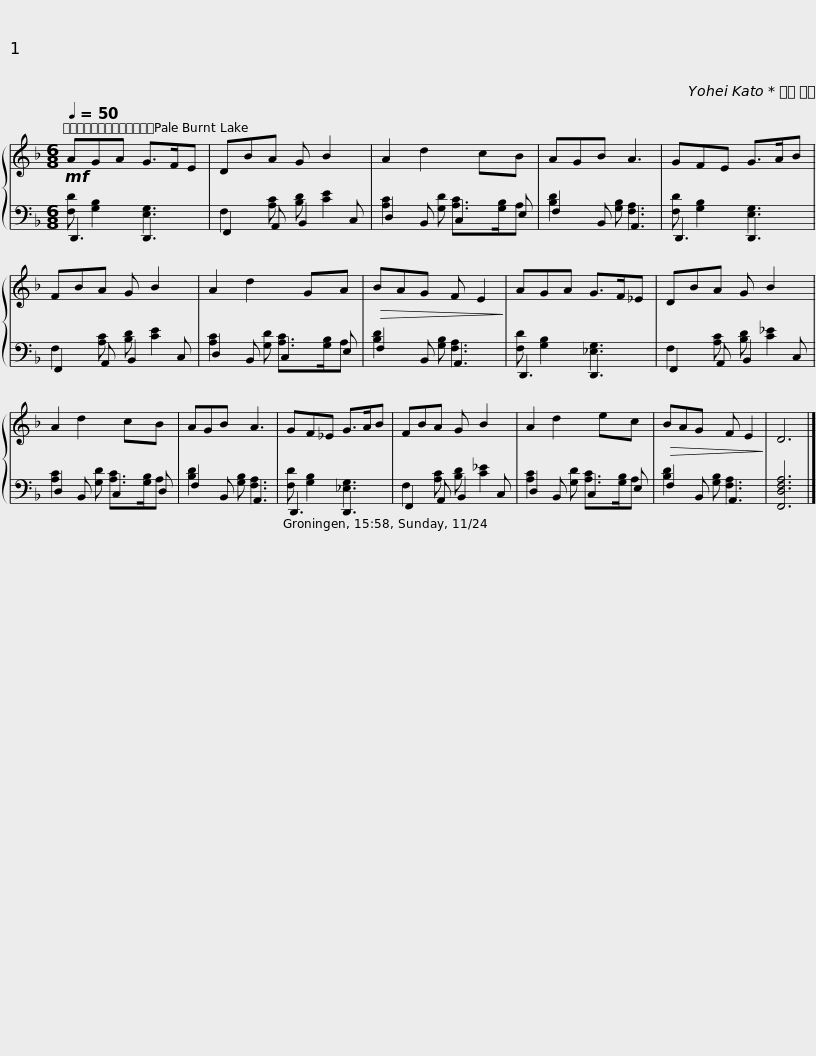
X:1
%%score { 1 | ( 2 3 ) }
L:1/8
Q:1/4=50
M:6/8
I:linebreak $
K:F
V:1 treble
V:2 bass
V:3 bass
V:1
!mf! AGA G>FE | DBA G B2 | A2 d2 cB | AGB A3 | GFE G>AB | %5
 FBA G B2 |$ A2 d2 GA |!>(! BAG F E2!>)! | AGA G>F_E | DBA G B2 | %10
 A2 d2 cB | AGB A3 |$ GF_E G>AB | FBA G B2 | A2 d2 ec | %15
!>(! BAG F E2!>)! | D6 |] %17
V:2
 D,,3 D,,3 | F,,2 A,, B,,2 C, | D,2 B,, C,2 E, | F,2 B,, A,,3 | D,,3 D,,3 | %5
 F,,2 A,, B,,2 C, |$ D,2 B,, C,2 E, | F,2 B,, A,,3 | D,,3 D,,3 | F,,2 A,, B,,2 C, | %10
 D,2 B,, C,2 D, | F,2 B,, A,,3 |$ D,,3 D,,3 | F,,2 A,, B,,2 C, | D,2 B,, C,2 E, | %15
 F,2 B,, A,,3 | [F,,D,F,A,]6 |] %17
V:3
 [F,D] [G,B,]2 [E,G,]3 | F,2 [A,C] [B,D] [CE]2 | [A,C]2 [G,D] [A,C]>[G,B,]A, | [B,D]2 [G,B,] [F,A,]3 | [F,D] [G,B,]2 [E,G,]3 | %5
 F,2 [A,C] [B,D] [CE]2 |$ [A,C]2 [G,D] [A,C]>[G,B,]A, | [B,D]2 [G,B,] [F,A,]3 | [F,D] [G,B,]2 [_E,G,]3 | F,2 [A,C] [B,D] [C_E]2 | %10
 [A,C]2 [G,D] [A,C]>[G,B,]A, | [B,D]2 [G,B,] [F,A,]3 |$ [F,D] [G,B,]2 [_E,G,]3 | F,2 [A,C] [B,D] [C_E]2 | [A,C]2 [G,D] [A,C]>[G,B,]A, | %15
 [B,D]2 [G,B,] [F,A,]3 | x6 |] %17
